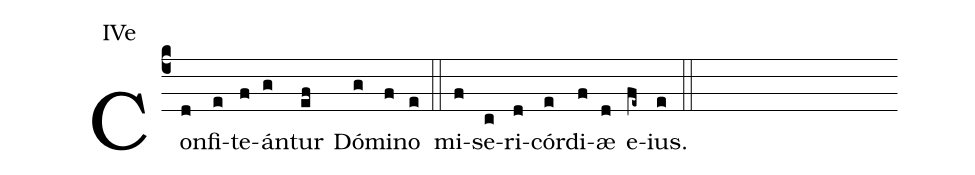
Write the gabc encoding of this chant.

annotation: IVe;
%%
(c4)Con(d)fi(e)te(f)án(g)tur(ef) Dó(g)mi(f)no(e) (::) mi(f)se(c)ri(d)cór(e)di(f)æ(d) e(fe~)ius.(e) (::)
